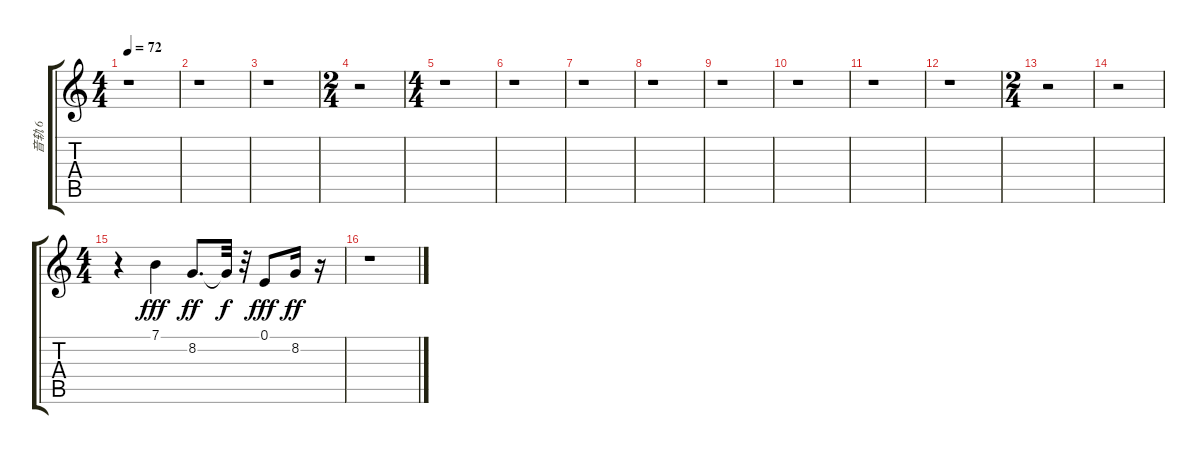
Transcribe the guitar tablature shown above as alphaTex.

\track ("音轨 6" "音轨 6") {instrument choiraahs}
\staff {score tabs}
\tuning (E4 B3 G3 D3 A2 E2) {hide}
\ts (4 4)
\tempo 72
\clef g2
\ks c
r.1{dy f} |
r.1 |
r.1 |
\ts (2 4)
r.2 |
\ts (4 4)
r.1 |
r.1 |
r.1 |
r.1 |
r.1 |
r.1 |
r.1 |
r.1 |
\ts (2 4)
r.2 |
r.2 |
\ts (4 4)
r.4 7.1.4{dy fff} 8.2.8{d dy ff} 8.2{t}.32{dy f} r.32 0.1.8{dy fff} 8.2.16{dy ff} r.16 |
r.1
